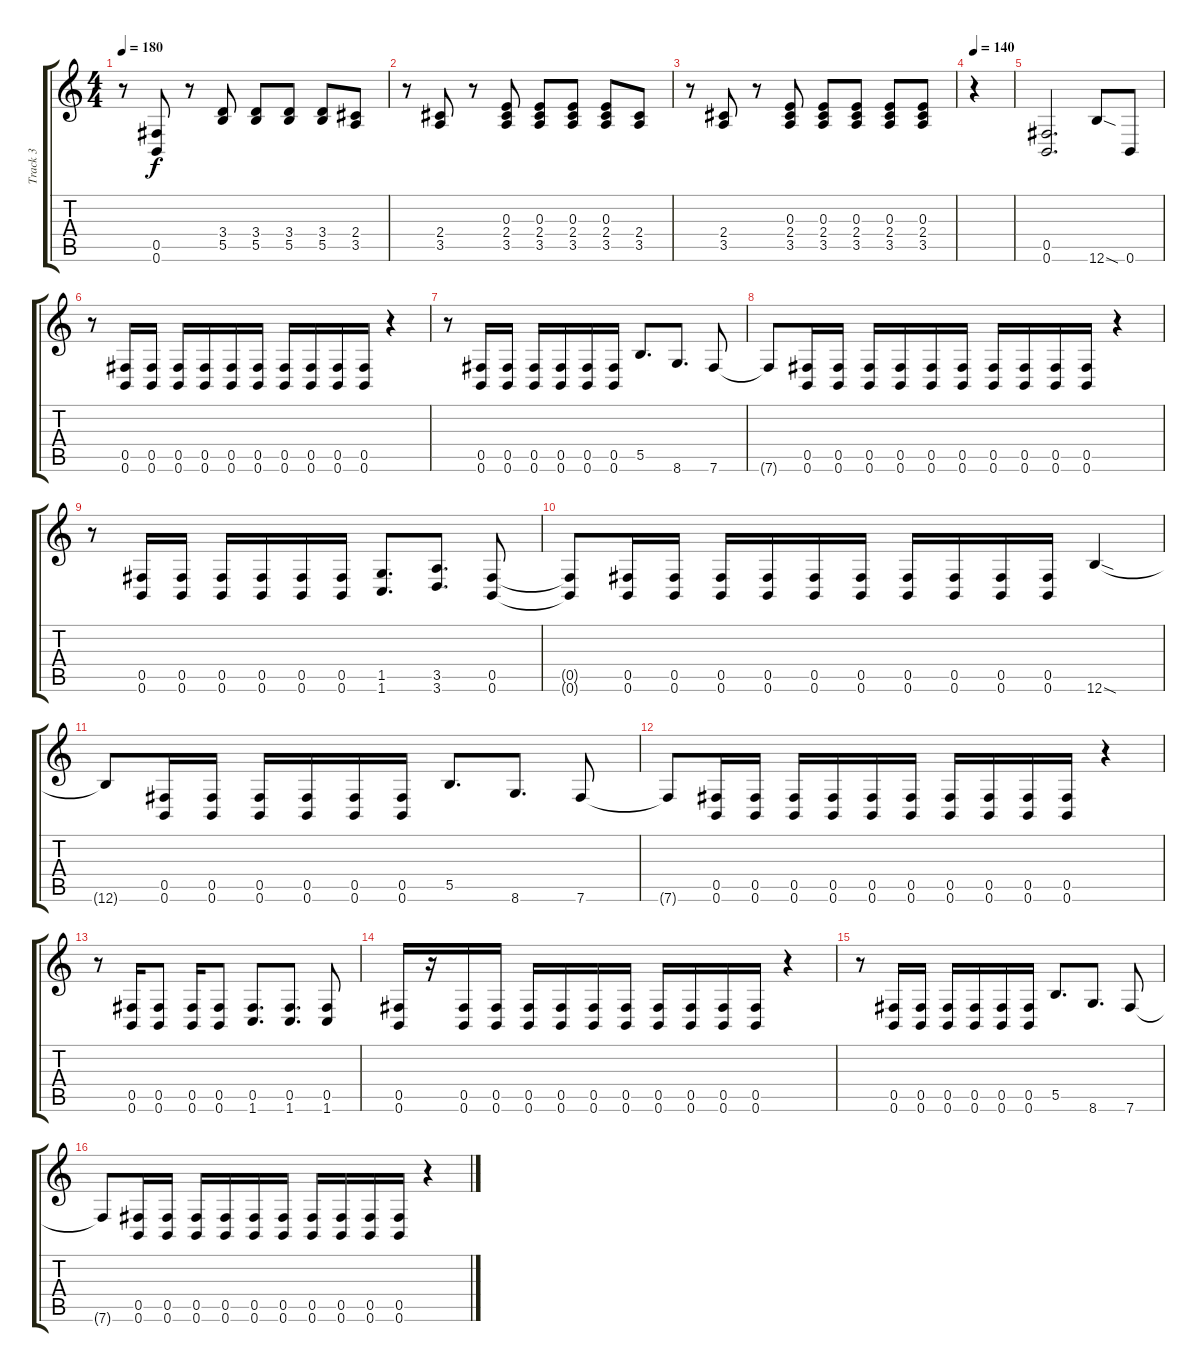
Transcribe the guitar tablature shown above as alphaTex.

\track ("Track 3" "Track 3") {instrument distortionguitar}
\staff {score tabs}
\tuning (Db4 Ab3 E3 B2 Gb2 B1) {hide}
\ts (4 4)
\tempo 180
\clef g2
\ks c
r.8{dy f} (0.5 0.6).8 r.8 (3.4 5.5).8 (3.4 5.5).8 (3.4 5.5).8 (3.4 5.5).8 (2.4 3.5).8 |
r.8 (2.4 3.5).8 r.8 (0.3 2.4 3.5).8 (0.3 2.4 3.5).8 (0.3 2.4 3.5).8 (0.3 2.4 3.5).8 (2.4 3.5).8 |
r.8 (2.4 3.5).8 r.8 (0.3 2.4 3.5).8 (0.3 2.4 3.5).8 (0.3 2.4 3.5).8 (0.3 2.4 3.5).8 (0.3 2.4 3.5).8 |
\tempo 140
r.4 |
(0.5 0.6).2{d} 12.6{sod}.8 0.6.8 |
r.8 (0.5 0.6).16 (0.5 0.6).16 (0.5 0.6).16 (0.5 0.6).16 (0.5 0.6).16 (0.5 0.6).16 (0.5 0.6).16 (0.5 0.6).16 (0.5 0.6).16 (0.5 0.6).16 r.4 |
r.8 (0.5 0.6).16 (0.5 0.6).16 (0.5 0.6).16 (0.5 0.6).16 (0.5 0.6).16 (0.5 0.6).16 5.5.8{d} 8.6.8{d} 7.6.8 |
7.6{t}.8 (0.5 0.6).16 (0.5 0.6).16 (0.5 0.6).16 (0.5 0.6).16 (0.5 0.6).16 (0.5 0.6).16 (0.5 0.6).16 (0.5 0.6).16 (0.5 0.6).16 (0.5 0.6).16 r.4 |
r.8 (0.5 0.6).16 (0.5 0.6).16 (0.5 0.6).16 (0.5 0.6).16 (0.5 0.6).16 (0.5 0.6).16 (1.5 1.6).8{d} (3.5 3.6).8{d} (0.5 0.6).8 |
(0.5{t} 0.6{t}).8 (0.5 0.6).16 (0.5 0.6).16 (0.5 0.6).16 (0.5 0.6).16 (0.5 0.6).16 (0.5 0.6).16 (0.5 0.6).16 (0.5 0.6).16 (0.5 0.6).16 (0.5 0.6).16 12.6{sod}.4 |
12.6{t}.8 (0.5 0.6).16 (0.5 0.6).16 (0.5 0.6).16 (0.5 0.6).16 (0.5 0.6).16 (0.5 0.6).16 5.5.8{d} 8.6.8{d} 7.6.8 |
7.6{t}.8 (0.5 0.6).16 (0.5 0.6).16 (0.5 0.6).16 (0.5 0.6).16 (0.5 0.6).16 (0.5 0.6).16 (0.5 0.6).16 (0.5 0.6).16 (0.5 0.6).16 (0.5 0.6).16 r.4 |
r.8 (0.5 0.6).16 (0.5 0.6).8 (0.5 0.6).16 (0.5 0.6).8 (0.5 1.6).8{d} (0.5 1.6).8{d} (0.5 1.6).8 |
(0.5 0.6).16 r.16 (0.5 0.6).16 (0.5 0.6).16 (0.5 0.6).16 (0.5 0.6).16 (0.5 0.6).16 (0.5 0.6).16 (0.5 0.6).16 (0.5 0.6).16 (0.5 0.6).16 (0.5 0.6).16 r.4 |
r.8 (0.5 0.6).16 (0.5 0.6).16 (0.5 0.6).16 (0.5 0.6).16 (0.5 0.6).16 (0.5 0.6).16 5.5.8{d} 8.6.8{d} 7.6.8 |
7.6{t}.8 (0.5 0.6).16 (0.5 0.6).16 (0.5 0.6).16 (0.5 0.6).16 (0.5 0.6).16 (0.5 0.6).16 (0.5 0.6).16 (0.5 0.6).16 (0.5 0.6).16 (0.5 0.6).16 r.4
